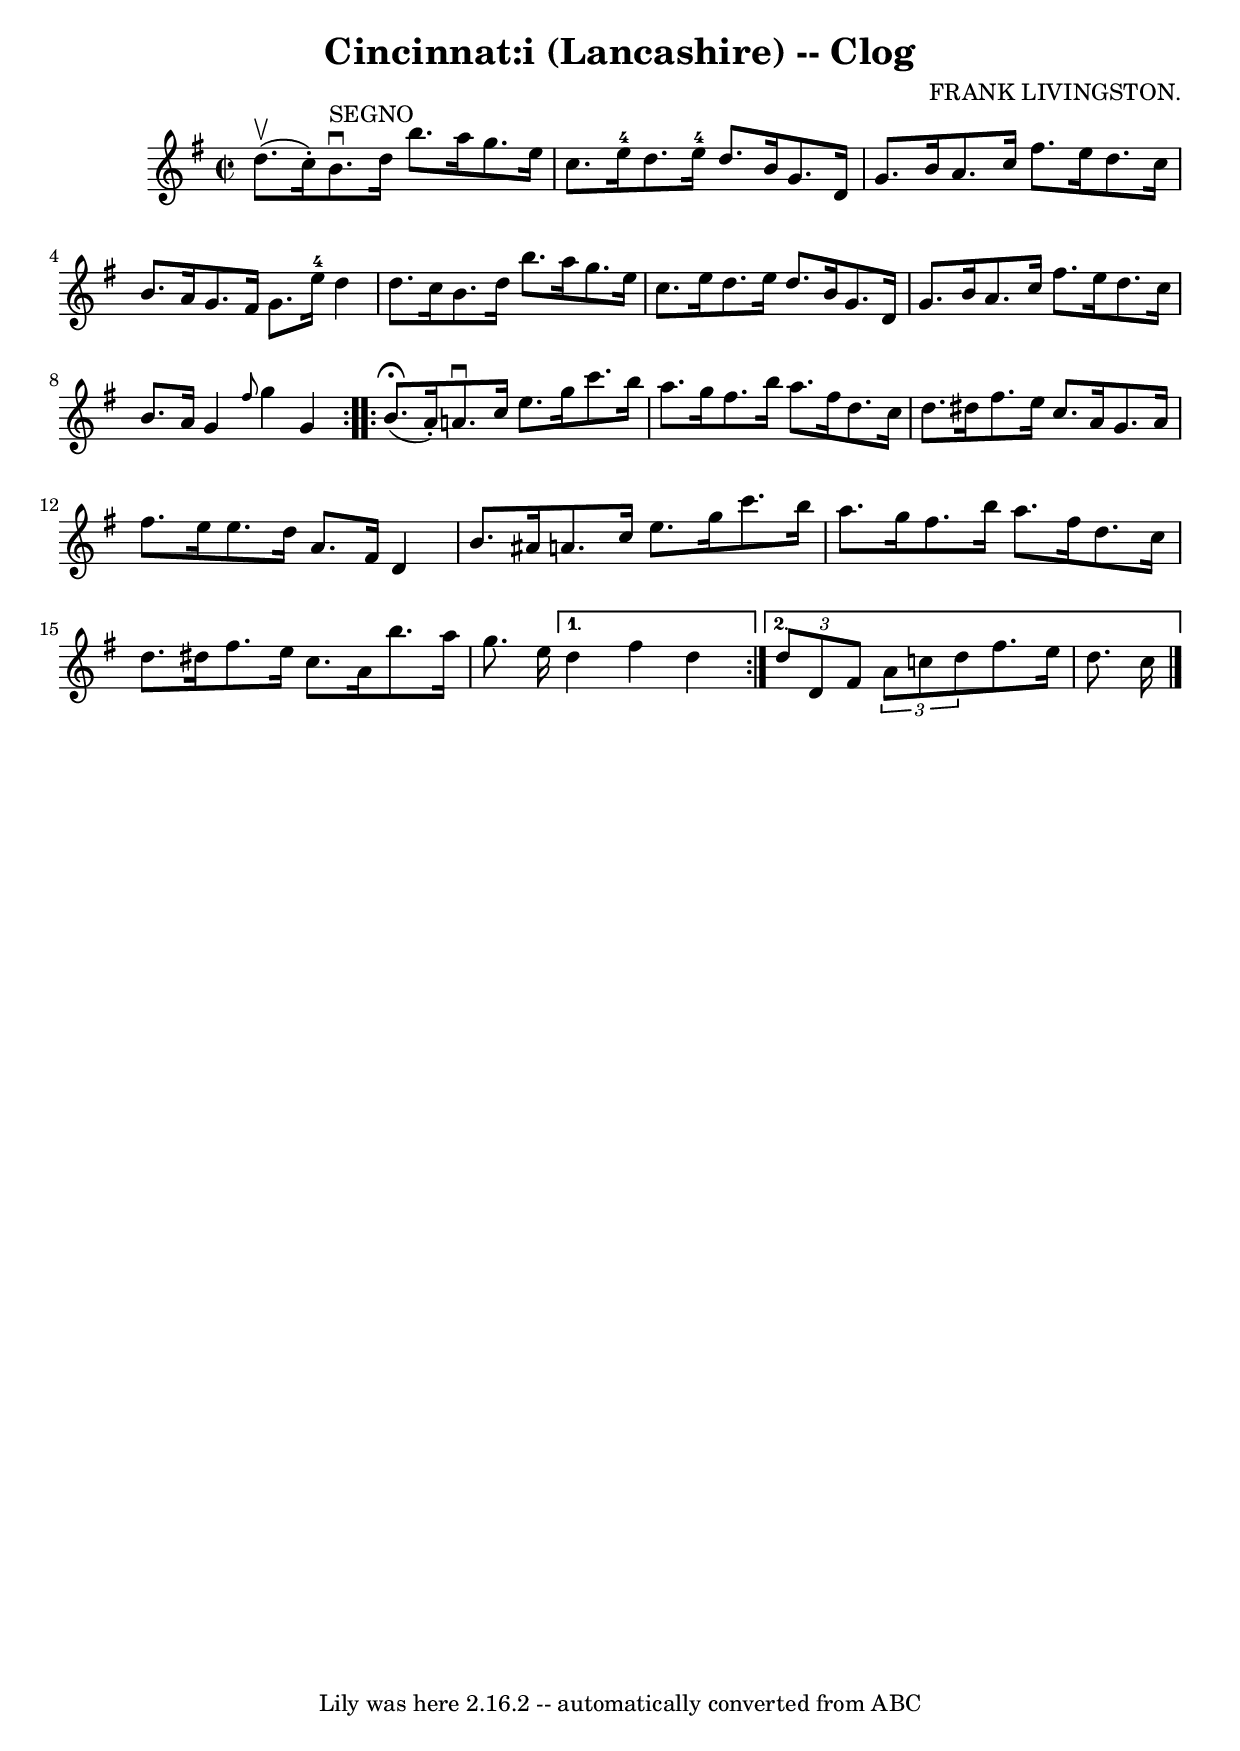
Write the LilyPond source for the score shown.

\version "2.16.2"
\include "Mammoth.ily"
\header {
  %% book = "Ryan's Mammoth Collection"
  composer = "FRANK LIVINGSTON."
  crossRefNumber = "1"
  footnotes = "\\\\160 952"
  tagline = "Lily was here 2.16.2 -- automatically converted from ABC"
  title = "Cincinnat:i (Lancashire) -- Clog"

}
voicedefault =  {



  \repeat volta 2 {

    \override Staff.TimeSignature #'style = #'C
    \time 2/2 
    \key g \major
    d''8.^\upbow(c''16 -.)   |
    b'8.^"SEGNO"^\downbow d''16 b''8. a''16 g''8. e''16 c''8. e''16 -4   |
    d''8. e''16-4 d''8. b'16 g'8. d'16 g'8.   
    b'16    |
    a'8. c''16 fis''8. e''16 d''8. c''16 b'8. 
    a'16    |
    g'8. fis'16 g'8. e''16-4 d''4 d''8.    
    c''16    |
    b'8. d''16 b''8. a''16 g''8. e''16    
    c''8. e''16    |
    d''8. e''16 d''8. b'16 g'8. d'16    
    g'8. b'16    |
    a'8. c''16 fis''8. e''16 d''8. c''16  
    b'8. a'16    |
    g'4  \grace { fis''8  
		} g''4 g'4    
  }     

  \repeat volta 2 {
    b'8.^\fermata(a'16 -.) |
    a'!8.^\downbow 
    c''16 e''8. g''16 c'''8. b''16 a''8. g''16    |
    
    fis''8. b''16 a''8. fis''16 d''8. c''16 d''8. dis''16    
    |
    fis''8. e''16 c''8. a'16 g'8. a'16 fis''8.    
    e''16    |
    e''8. d''16 a'8. fis'16 d'4 b'8. ais'16 
    |
    a'!8. c''16 e''8. g''16 c'''8. b''16 a''8.    
    g''16    |
    fis''8. b''16 a''8. fis''16 d''8. c''16    
    d''8. dis''16    |
    fis''8. e''16 c''8. a'16 b''8.    
    a''16 g''8. e''16    
  } \alternative{{ d''4 fis''4 d''4  
		 } {   
		   \times 2/3 { d''8 d'8 fis'8  
			      }   \times 2/3 { a'8 c''!8 d''8  
					     } 
		   fis''8. e''16 d''8. c''16        \bar "|."   
		 }
	       }

}

\score{
  <<

    \context Staff="default"
    {
      \voicedefault 
      
    }

  >>
  \layout {
    
  }
  \midi {
  }

}
